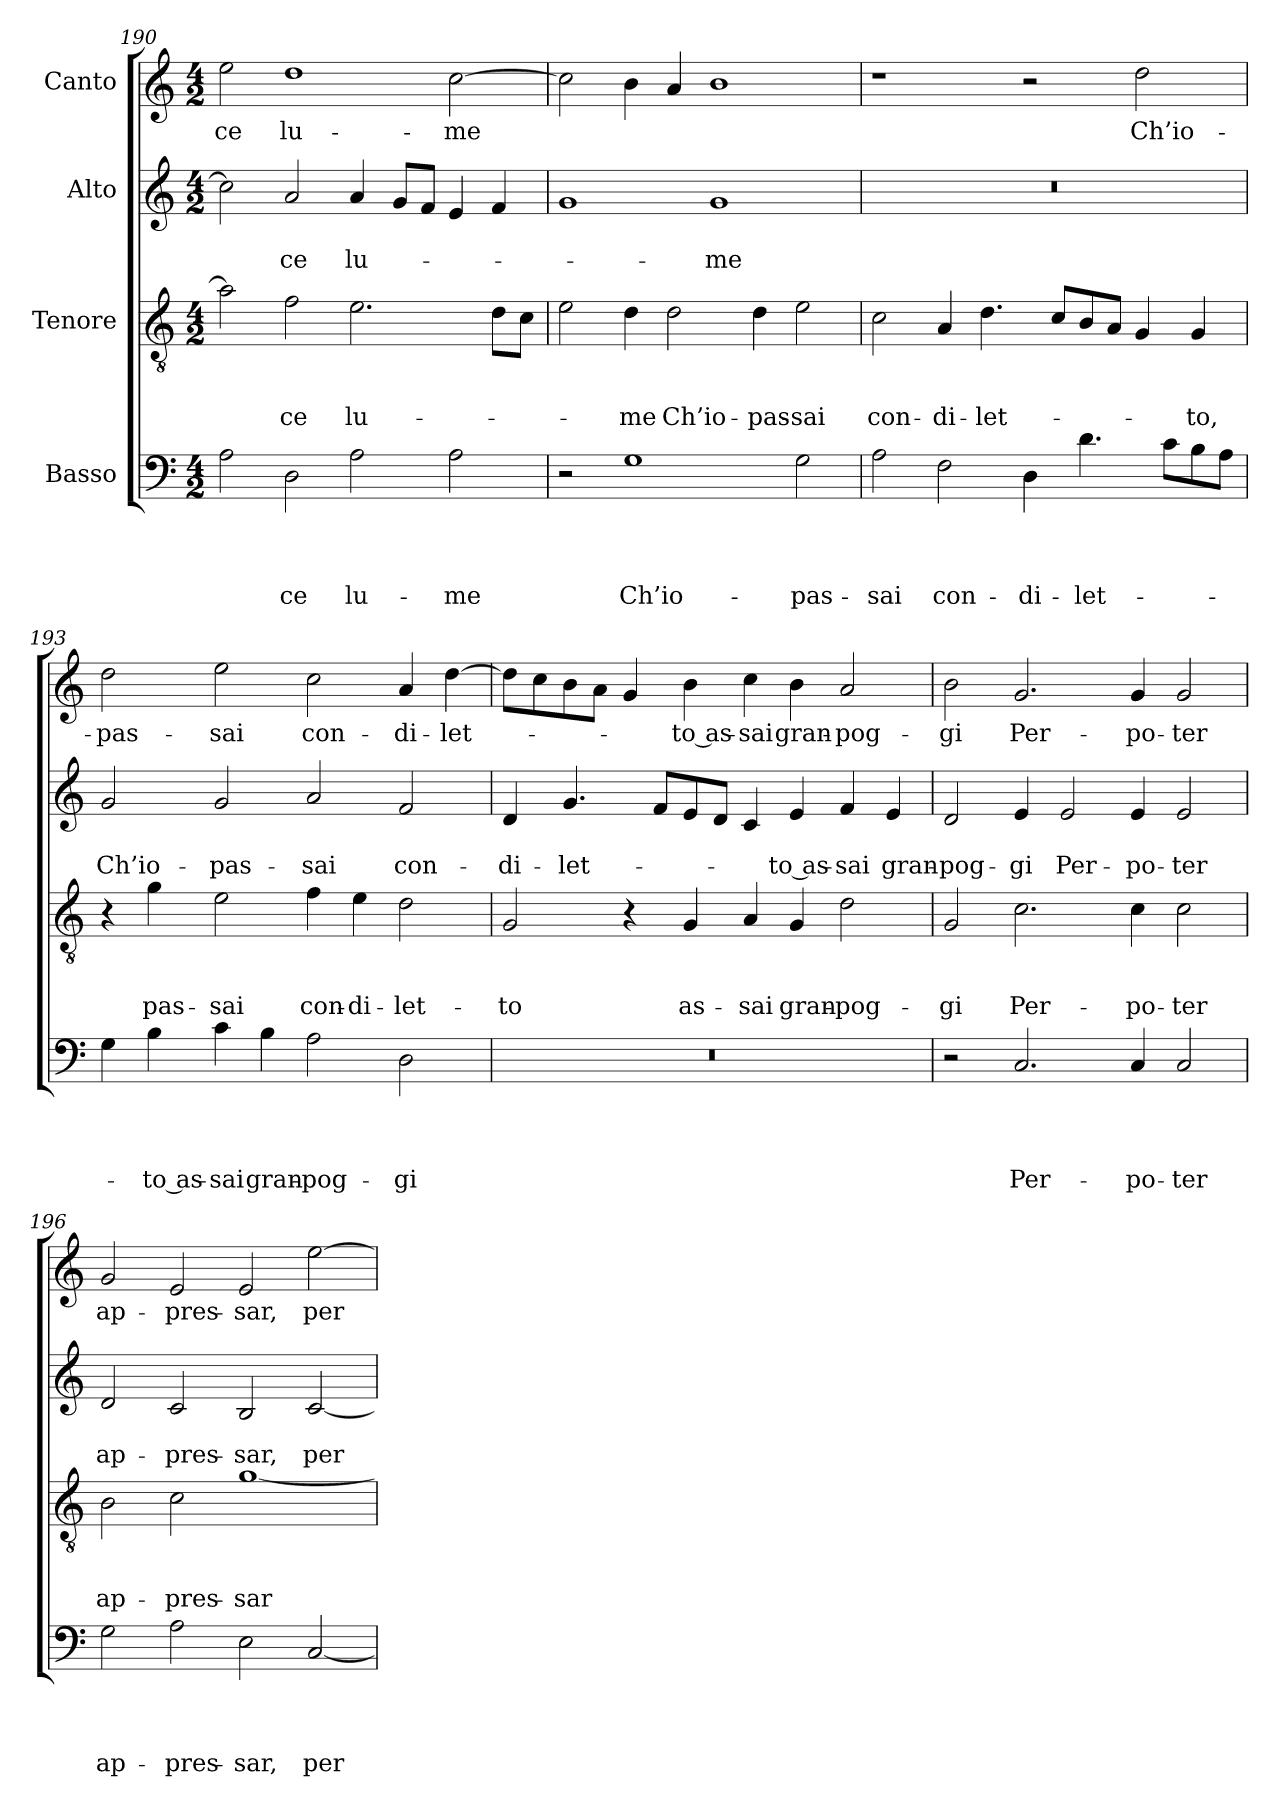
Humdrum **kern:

**kern	**text	**text	**text	**text	**kern	**text	**text	**text	**kern	**text	**text	**kern	**text
*part4	*part4	*part4	*part4	*part4	*part3	*part3	*part3	*part3	*part2	*part2	*part2	*part1	*part1
*staff4	*staff4	*staff4	*staff4	*staff4	*staff3	*staff3	*staff3	*staff3	*staff2	*staff2	*staff2	*staff1	*staff1
*I"Basso	*	*	*	*	*I"Tenore	*	*	*	*I"Alto	*	*	*I"Canto	*
*clefF4	*	*	*	*	*clefGv2	*	*	*	*clefG2	*	*	*clefG2	*
*k[]	*	*	*	*	*k[]	*	*	*	*k[]	*	*	*k[]	*
*M4/2	*	*	*	*	*M4/2	*	*	*	*M4/2	*	*	*M4/2	*
=190	=190	=190	=190	=190	=190	=190	=190	=190	=190	=190	=190	=190	=190
2A\	.	.	.	.	2a\]	.	.	.	2cc\]	.	.	2ee\	-ce
2D\	.	.	.	-ce	2f\	.	.	-ce	2a/	.	-ce	1dd\	lu-
2A\	.	.	.	lu-	2.e\	.	.	lu-	4a/	.	lu-	.	.
.	.	.	.	.	.	.	.	.	8g/L	.	.	.	.
.	.	.	.	.	.	.	.	.	8f/J	.	.	.	.
2A\	.	.	.	-me	.	.	.	.	4e/	.	.	[2cc\	-me
.	.	.	.	.	8d\L	.	.	.	4f/	.	.	.	.
.	.	.	.	.	8c\J	.	.	.	.	.	.	.	.
=191	=191	=191	=191	=191	=191	=191	=191	=191	=191	=191	=191	=191	=191
2r	.	.	.	.	2e\	.	.	.	1g/	.	.	2cc\]	.
1G\	.	.	.	Ch’io-	4d\	.	.	-me	.	.	.	4b\	.
.	.	.	.	.	2d\	.	.	Ch’io-	.	.	.	4a/	.
.	.	.	.	.	.	.	.	.	1g/	.	-me	1b\	.
.	.	.	.	.	4d\	.	.	pas-	.	.	.	.	.
2G\	.	.	.	pas-	2e\	.	.	-sai	.	.	.	.	.
=192	=192	=192	=192	=192	=192	=192	=192	=192	=192	=192	=192	=192	=192
2A\	.	.	.	-sai	2c\	.	.	con-	0r	.	.	1r	.
2F\	.	.	.	con-	4A/	.	.	di-	.	.	.	.	.
.	.	.	.	.	4.d\	.	.	-let-	.	.	.	.	.
4D\	.	.	.	di-	.	.	.	.	.	.	.	2r	.
.	.	.	.	.	8c/L	.	.	.	.	.	.	.	.
4.d\	.	.	.	-let-	8B/	.	.	.	.	.	.	.	.
.	.	.	.	.	8A/J	.	.	.	.	.	.	.	.
.	.	.	.	.	4G/	.	.	.	.	.	.	2dd\	Ch’io-
8c\L	.	.	.	.	.	.	.	.	.	.	.	.	.
8B\	.	.	.	.	4G/	.	.	-to,	.	.	.	.	.
8A\J	.	.	.	.	.	.	.	.	.	.	.	.	.
=193	=193	=193	=193	=193	=193	=193	=193	=193	=193	=193	=193	=193	=193
4G\	.	.	.	.	4r	.	.	.	2g/	.	Ch’io-	2dd\	pas-
4B\	.	.	.	-to as-	4g\	.	.	pas-	.	.	.	.	.
4c\	.	.	.	-sai	2e\	.	.	-sai	2g/	.	pas-	2ee\	-sai
4B\	.	.	.	gran-	.	.	.	.	.	.	.	.	.
2A\	.	.	.	pog-	4f\	.	.	con-	2a/	.	-sai	2cc\	con-
.	.	.	.	.	4e\	.	.	di-	.	.	.	.	.
2D\	.	.	.	-gi	2d\	.	.	-let-	2f/	.	con-	4a/	di-
.	.	.	.	.	.	.	.	.	.	.	.	[4dd\	-let-
=194	=194	=194	=194	=194	=194	=194	=194	=194	=194	=194	=194	=194	=194
0r	.	.	.	.	2G/	.	.	-to	4d/	.	di-	8dd\L]	.
.	.	.	.	.	.	.	.	.	.	.	.	8cc\	.
.	.	.	.	.	.	.	.	.	4.g/	.	-let-	8b\	.
.	.	.	.	.	.	.	.	.	.	.	.	8a\J	.
.	.	.	.	.	4r	.	.	.	.	.	.	4g/	.
.	.	.	.	.	.	.	.	.	8f/L	.	.	.	.
.	.	.	.	.	4G/	.	.	as-	8e/	.	.	4b\	-to as-
.	.	.	.	.	.	.	.	.	8d/J	.	.	.	.
.	.	.	.	.	4A/	.	.	-sai	4c/	.	.	4cc\	-sai
.	.	.	.	.	4G/	.	.	gran-	4e/	.	-to as-	4b\	gran-
.	.	.	.	.	2d\	.	.	pog-	4f/	.	-sai	2a/	pog-
.	.	.	.	.	.	.	.	.	4e/	.	gran-	.	.
=195	=195	=195	=195	=195	=195	=195	=195	=195	=195	=195	=195	=195	=195
2r	.	.	.	.	2G/	.	.	-gi	2d/	.	pog-	2b\	-gi
2.C/	.	.	.	Per-	2.c\	.	.	Per-	4e/	.	-gi	2.g/	Per-
.	.	.	.	.	.	.	.	.	2e/	.	Per-	.	.
4C/	.	.	.	po-	4c\	.	.	po-	4e/	.	po-	4g/	po-
2C/	.	.	.	-ter	2c\	.	.	-ter	2e/	.	-ter	2g/	-ter
=196	=196	=196	=196	=196	=196	=196	=196	=196	=196	=196	=196	=196	=196
2G\	.	.	.	ap-	2B\	.	.	ap-	2d/	.	ap-	2g/	ap-
2A\	.	.	.	-pres-	2c\	.	.	-pres-	2c/	.	-pres-	2e/	-pres-
2E\	.	.	.	-sar,	[1g/	.	.	-sar	2B/	.	-sar,	2e/	-sar,
[2C/	.	.	.	per-	.	.	.	.	[2c/	.	per-	[2ee\	per-
=	=	=	=	=	=	=	=	=	=	=	=	=	=
*-	*-	*-	*-	*-	*-	*-	*-	*-	*-	*-	*-	*-	*-
